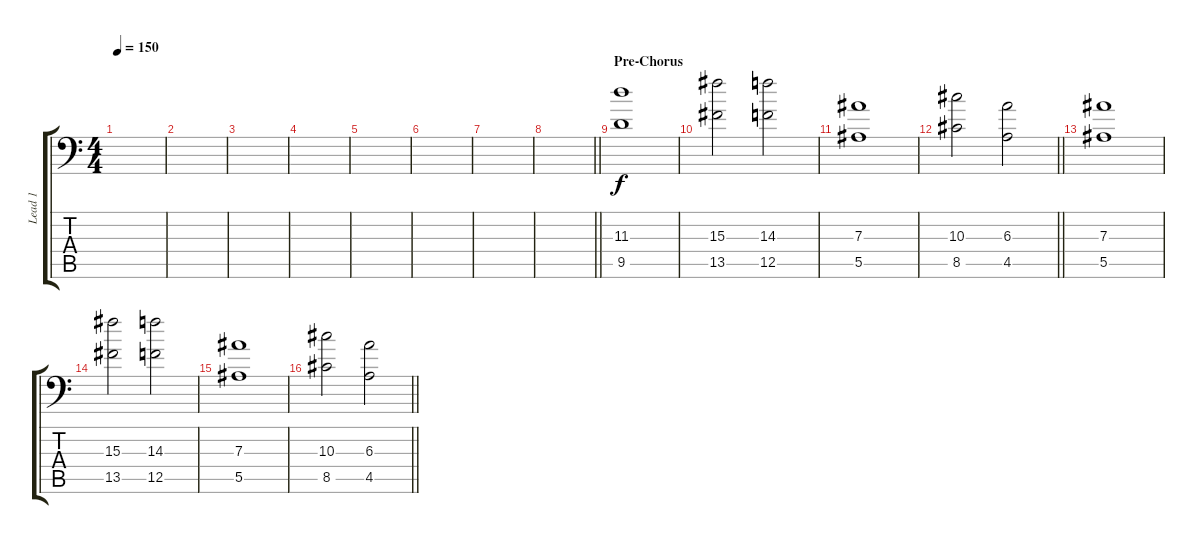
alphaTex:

\track ("Lead 1" "Lead 1") {instrument distortionguitar}
\staff {score tabs}
\tuning (C4 G3 Eb3 Bb2 F2 Bb1) {hide}
\ts (4 4)
\tempo 150
\clef f4
\ks c
|
|
|
|
|
|
|
\barLineRight lightlight
|
\section ("" "Pre-Chorus")
(11.3 9.5).1{volume 7} |
(15.3 13.5).2 (14.3 12.5).2 |
(7.3 5.5).1 |
\barLineRight lightlight
(10.3 8.5).2 (6.3 4.5).2 |
(7.3 5.5).1 |
(15.3 13.5).2 (14.3 12.5).2 |
(7.3 5.5).1 |
\barLineRight lightlight
(10.3 8.5).2 (6.3 4.5).2
